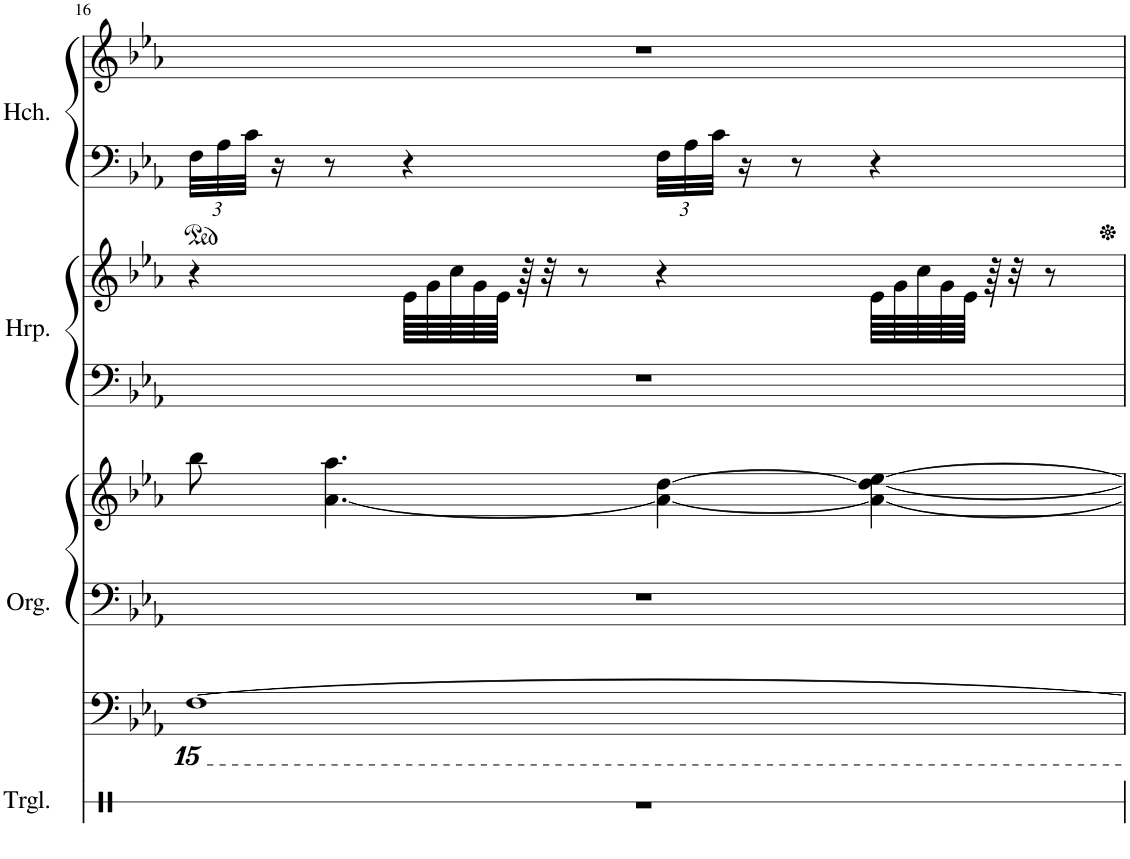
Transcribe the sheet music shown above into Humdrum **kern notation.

**kern	**kern	**kern	**kern	**kern	**kern	**kern	**kern
*part4	*part3	*part3	*part3	*part2	*part2	*part1	*part1
*staff8	*staff7	*staff6	*staff5	*staff4	*staff3	*staff2	*staff1
*I"Triangle	*I"Organ	*	*	*I"Harp	*	*I"Harpsichord	*
*I'Trgl.	*I'Org.	*	*	*I'Hrp.	*	*I'Hch.	*
!!LO:PB:g=z
*clefX	*clefF4	*clefF4	*clefG2	*clefF4	*clefG2	*clefF4	*clefG2
*k[]	*k[b-e-a-]	*k[b-e-a-]	*k[b-e-a-]	*k[b-e-a-]	*k[b-e-a-]	*k[b-e-a-]	*k[b-e-a-]
*M4/4	*M4/4	*M4/4	*M4/4	*M4/4	*M4/4	*M4/4	*M4/4
*	*	*	*	*	*	*Xbrackettup	*
=16	=16	=16	=16	=16	=16	=16	=16
1r	[1FFF	1r	8bb-\	1r	4r	48F\LLL	1r
.	.	.	.	.	.	48A-\	.
.	.	.	.	.	.	48c\JJJ	.
.	.	.	.	.	.	16r	.
.	.	.	[4.a-\ 4.aa-\	.	.	8r	.
.	.	.	.	.	64e-\LLLL	4r	.
.	.	.	.	.	64g\	.	.
.	.	.	.	.	64cc\	.	.
.	.	.	.	.	64g\	.	.
.	.	.	.	.	64e-\JJJJ	.	.
.	.	.	.	.	64r	.	.
.	.	.	.	.	32r	.	.
.	.	.	.	.	8r	.	.
.	.	.	4a-\_ [4dd\	.	4r	48F\LLL	.
.	.	.	.	.	.	48A-\	.
.	.	.	.	.	.	48c\JJJ	.
.	.	.	.	.	.	16r	.
.	.	.	.	.	.	8r	.
.	.	.	4a-\_ 4dd\_ [4ee-\	.	64e-\LLLL	4r	.
.	.	.	.	.	64g\	.	.
.	.	.	.	.	64cc\	.	.
.	.	.	.	.	64g\	.	.
.	.	.	.	.	64e-\JJJJ	.	.
.	.	.	.	.	64r	.	.
.	.	.	.	.	32r	.	.
.	.	.	.	.	8r	.	.
=	=	=	=	=	=	=	=
*-	*-	*-	*-	*-	*-	*-	*-
